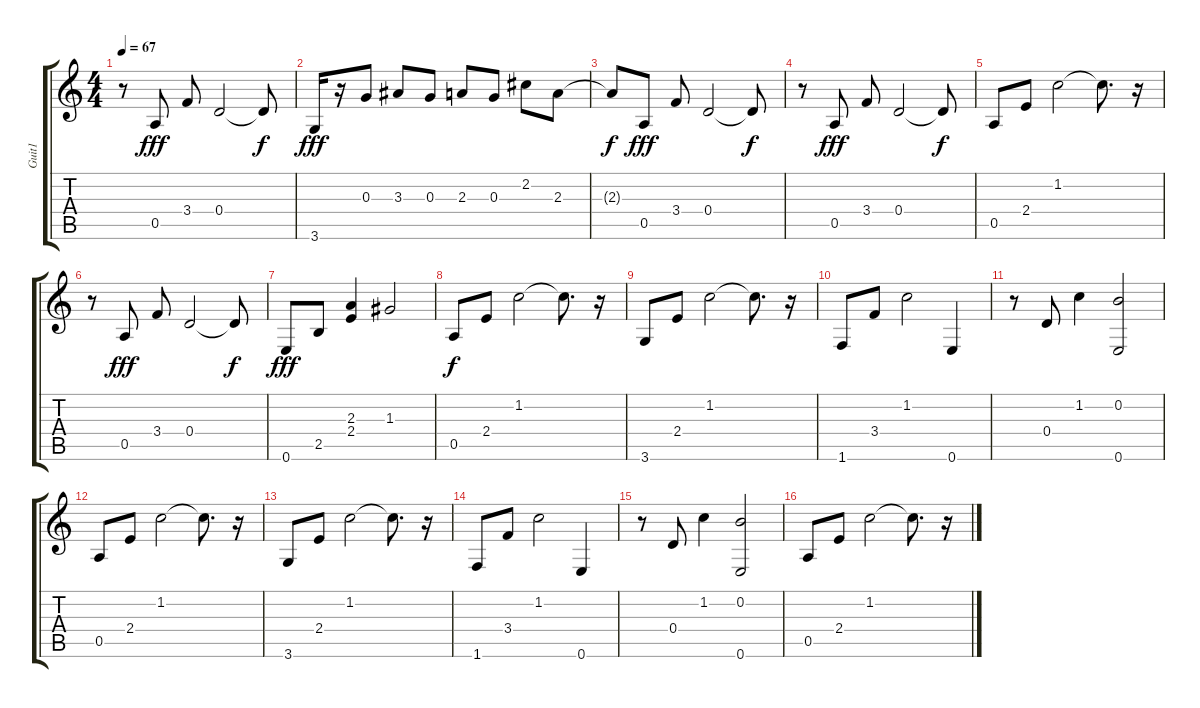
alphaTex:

\track ("Guit1" "Guit1") {instrument electricguitarclean}
\staff {score tabs}
\tuning (E4 B3 G3 D3 A2 E2) {hide}
\ts (4 4)
\tempo 67
\clef g2
\ks c
r.8{dy f} 0.5.8{dy fff} 3.4.8 0.4.2 0.4{t}.8{dy f} |
3.6.16{dy fff} r.16 0.3.8 3.3.8 0.3.8 2.3.8 0.3.8 2.2.8 2.3.8 |
2.3{t}.8{dy f} 0.5.8{dy fff} 3.4.8 0.4.2 0.4{t}.8{dy f} |
r.8 0.5.8{dy fff} 3.4.8 0.4.2 0.4{t}.8{dy f} |
0.5.8 2.4.8 1.2.2 1.2{t}.8{d} r.16 |
r.8 0.5.8{dy fff} 3.4.8 0.4.2 0.4{t}.8{dy f} |
0.6.8{dy fff} 2.5.8 (2.3 2.4).4 1.3.2 |
0.5.8{dy f} 2.4.8 1.2.2 1.2{t}.8{d} r.16 |
3.6.8 2.4.8 1.2.2 1.2{t}.8{d} r.16 |
1.6.8 3.4.8 1.2.2 0.6.4 |
r.8 0.4.8 1.2.4 (0.2 0.6).2 |
0.5.8 2.4.8 1.2.2 1.2{t}.8{d} r.16 |
3.6.8 2.4.8 1.2.2 1.2{t}.8{d} r.16 |
1.6.8 3.4.8 1.2.2 0.6.4 |
r.8 0.4.8 1.2.4 (0.2 0.6).2 |
0.5.8 2.4.8 1.2.2 1.2{t}.8{d} r.16
